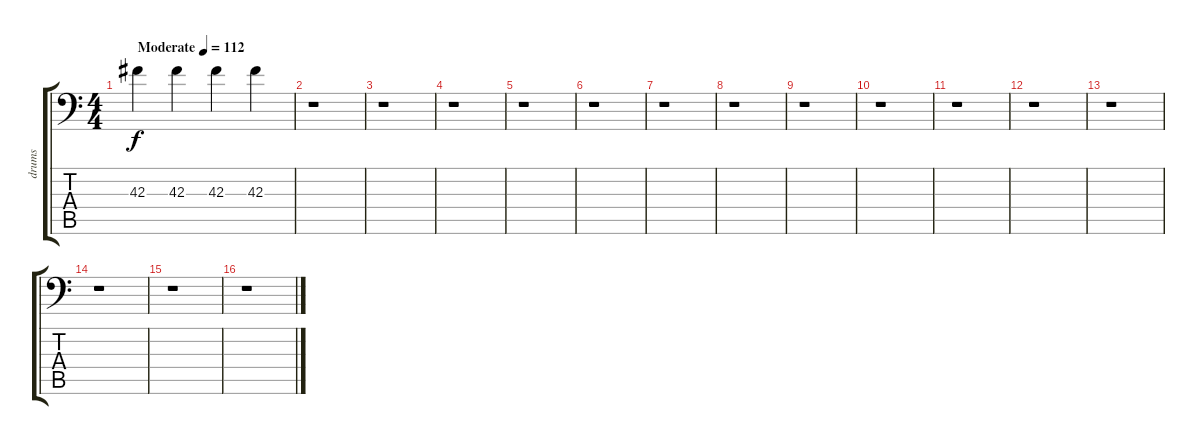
\track ("drums" "drums") {instrument acousticgrandpiano}
\staff {score tabs}
\tuning (C-1 C-1 C-1 C-1 C-1 C-1) {hide}
\ts (4 4)
\tempo (112 "Moderate")
\clef f4
\ks c
42.3.4{dy f instrument acousticgrandpiano} 42.3.4 42.3.4 42.3.4 |
r.1 |
r.1 |
r.1 |
r.1 |
r.1 |
r.1 |
r.1 |
r.1 |
r.1 |
r.1 |
r.1 |
r.1 |
r.1 |
r.1 |
r.1
